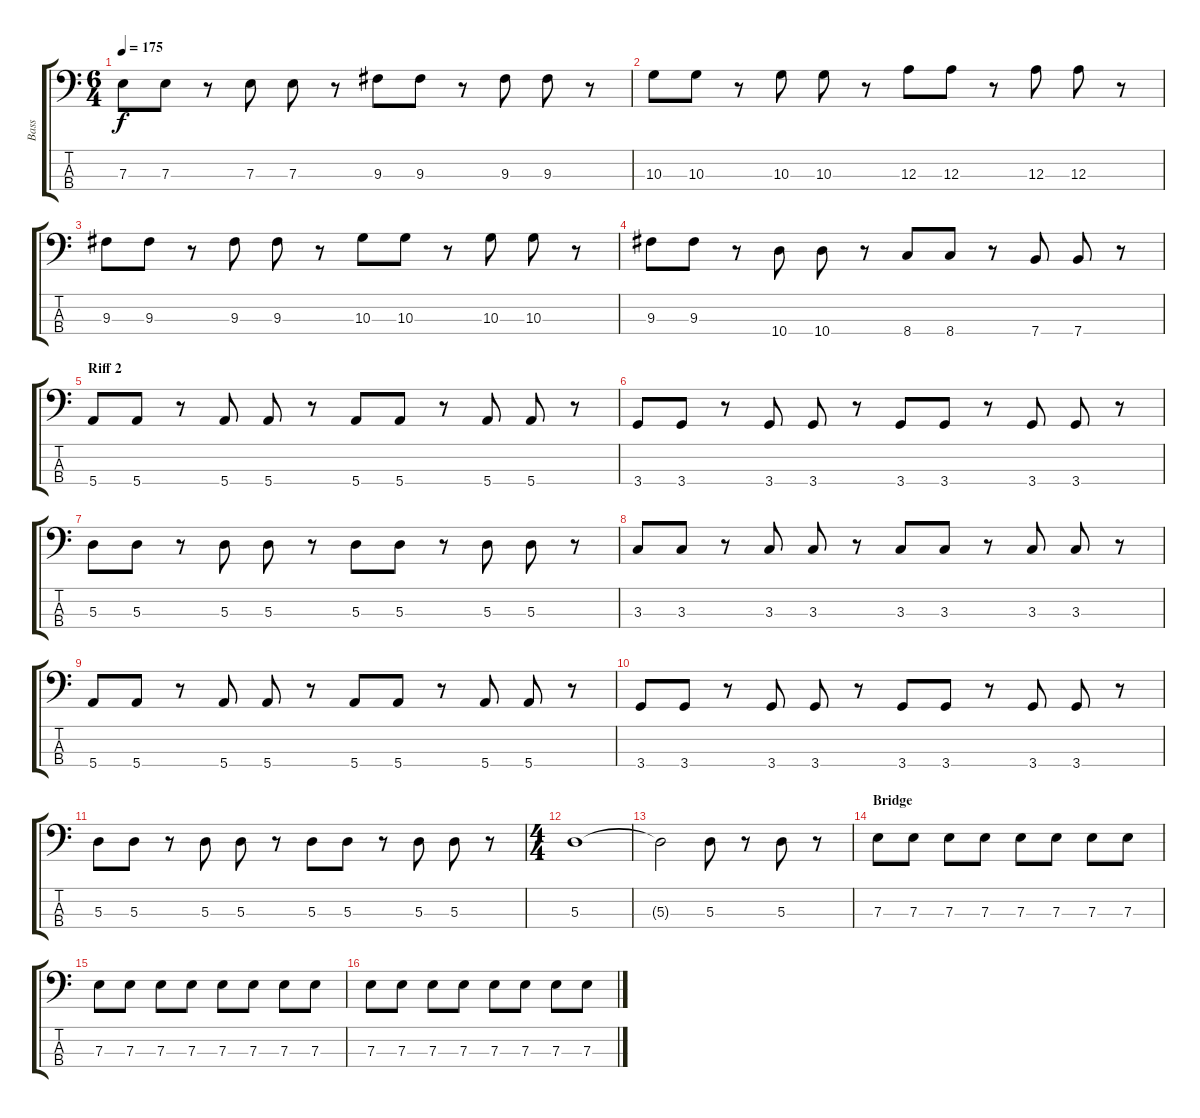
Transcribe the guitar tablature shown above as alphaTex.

\track ("Bass" "Bass") {mute instrument acousticbass}
\staff {score tabs}
\tuning (G2 D2 A1 E1) {hide}
\ts (6 4)
\tempo 175
\clef f4
\ks c
7.3.8{dy f} 7.3.8 r.8 7.3.8 7.3.8 r.8 9.3.8 9.3.8 r.8 9.3.8 9.3.8 r.8 |
10.3.8 10.3.8 r.8 10.3.8 10.3.8 r.8 12.3.8 12.3.8 r.8 12.3.8 12.3.8 r.8 |
9.3.8 9.3.8 r.8 9.3.8 9.3.8 r.8 10.3.8 10.3.8 r.8 10.3.8 10.3.8 r.8 |
9.3.8 9.3.8 r.8 10.4.8 10.4.8 r.8 8.4.8 8.4.8 r.8 7.4.8 7.4.8 r.8 |
\section ("" "Riff 2")
5.4.8 5.4.8 r.8 5.4.8 5.4.8 r.8 5.4.8 5.4.8 r.8 5.4.8 5.4.8 r.8 |
3.4.8 3.4.8 r.8 3.4.8 3.4.8 r.8 3.4.8 3.4.8 r.8 3.4.8 3.4.8 r.8 |
5.3.8 5.3.8 r.8 5.3.8 5.3.8 r.8 5.3.8 5.3.8 r.8 5.3.8 5.3.8 r.8 |
3.3.8 3.3.8 r.8 3.3.8 3.3.8 r.8 3.3.8 3.3.8 r.8 3.3.8 3.3.8 r.8 |
5.4.8 5.4.8 r.8 5.4.8 5.4.8 r.8 5.4.8 5.4.8 r.8 5.4.8 5.4.8 r.8 |
3.4.8 3.4.8 r.8 3.4.8 3.4.8 r.8 3.4.8 3.4.8 r.8 3.4.8 3.4.8 r.8 |
5.3.8 5.3.8 r.8 5.3.8 5.3.8 r.8 5.3.8 5.3.8 r.8 5.3.8 5.3.8 r.8 |
\ts (4 4)
5.3.1 |
5.3{t}.2 5.3.8 r.8 5.3.8 r.8 |
\section ("" "Bridge")
7.3.8 7.3.8 7.3.8 7.3.8 7.3.8 7.3.8 7.3.8 7.3.8 |
7.3.8 7.3.8 7.3.8 7.3.8 7.3.8 7.3.8 7.3.8 7.3.8 |
7.3.8 7.3.8 7.3.8 7.3.8 7.3.8 7.3.8 7.3.8 7.3.8
